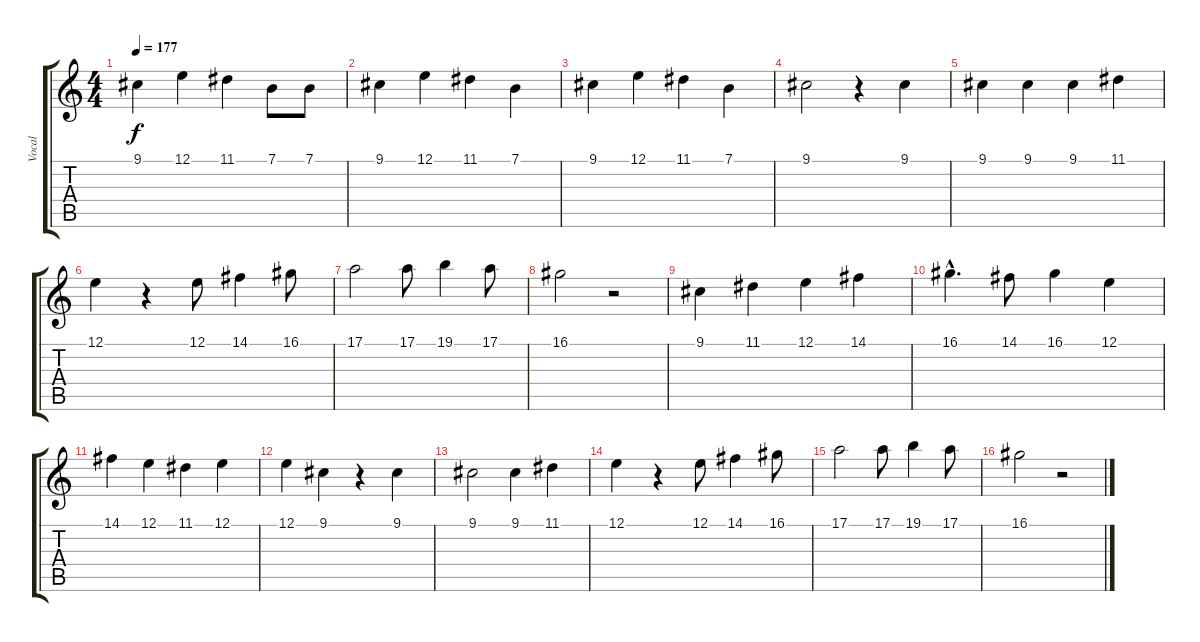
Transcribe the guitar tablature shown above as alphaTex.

\track ("Vocal" "Vocal") {instrument lead2sawtooth}
\staff {score tabs}
\tuning (E4 B3 G3 D3 A2 E2) {hide}
\ts (4 4)
\tempo 177
\clef g2
\ks c
9.1.4{dy f} 12.1.4 11.1.4 7.1.8 7.1.8 |
9.1.4 12.1.4 11.1.4 7.1.4 |
9.1.4 12.1.4 11.1.4 7.1.4 |
9.1.2 r.4 9.1.4 |
9.1.4 9.1.4 9.1.4 11.1.4 |
12.1.4 r.4 12.1.8 14.1.4 16.1.8 |
17.1.2 17.1.8 19.1.4 17.1.8 |
16.1.2 r.2 |
9.1.4 11.1.4 12.1.4 14.1.4 |
16.1{hac}.4{d} 14.1.8 16.1.4 12.1.4 |
14.1.4 12.1.4 11.1.4 12.1.4 |
12.1.4 9.1.4 r.4 9.1.4 |
9.1.2 9.1.4 11.1.4 |
12.1.4 r.4 12.1.8 14.1.4 16.1.8 |
17.1.2 17.1.8 19.1.4 17.1.8 |
16.1.2 r.2
